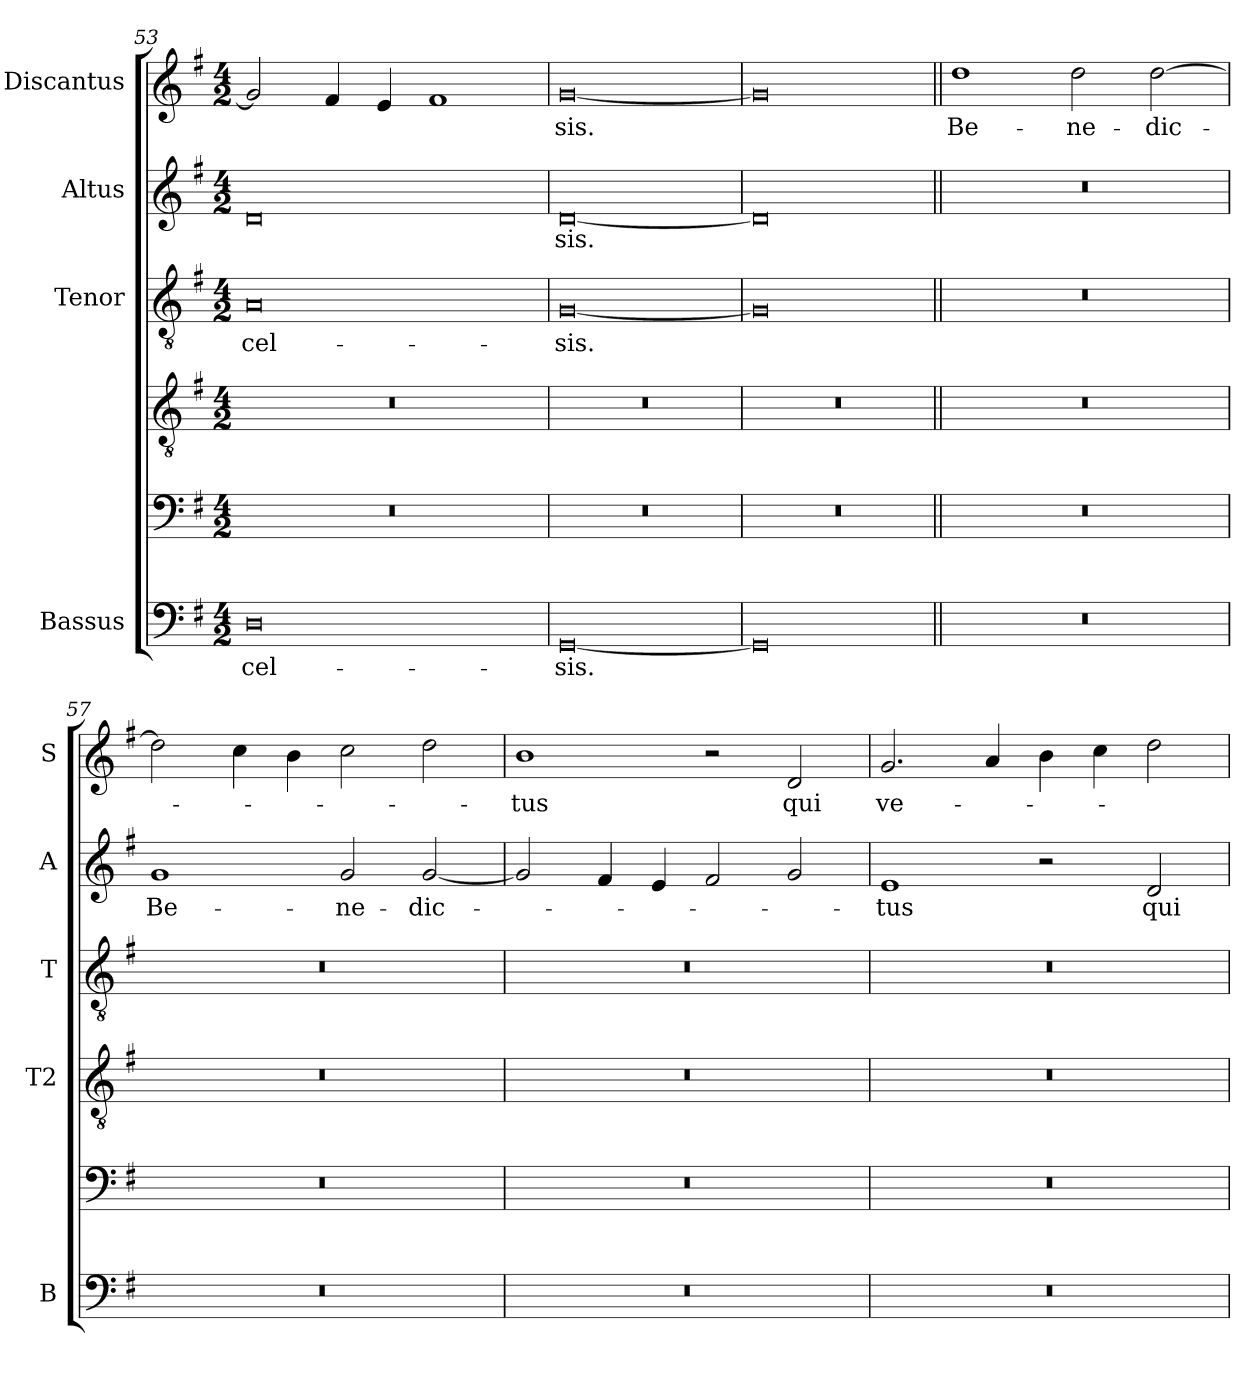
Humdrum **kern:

**kern	**text	**kern	**kern	**kern	**text	**kern	**text	**kern	**text
*part6	*part6	*part5	*part4	*part3	*part3	*part2	*part2	*part1	*part1
*staff6	*staff6	*staff5	*staff4	*staff3	*staff3	*staff2	*staff2	*staff1	*staff1
*I"Bassus	*	*	*	*I"Tenor	*	*I"Altus	*	*I"Discantus	*
*I'B	*	*	*I'T2	*I'T	*	*I'A	*	*I'S	*
*clefF4	*	*clefF4	*clefGv2	*clefGv2	*	*clefG2	*	*clefG2	*
*k[f#]	*	*k[f#]	*k[f#]	*k[f#]	*	*k[f#]	*	*k[f#]	*
*G:	*	*G:	*G:	*G:	*	*G:	*	*G:	*
*M4/2	*	*M4/2	*M4/2	*M4/2	*	*M4/2	*	*M4/2	*
=53	=53	=53	=53	=53	=53	=53	=53	=53	=53
!	!LO:LY:b	!	!	!	!LO:LY:b	!	!	!	!
0D	-cel-	0r	0r	0A	-cel-	0d	.	2g/]	.
.	.	.	.	.	.	.	.	4f#/	.
.	.	.	.	.	.	.	.	4e/	.
.	.	.	.	.	.	.	.	1f#	.
=54	=54	=54	=54	=54	=54	=54	=54	=54	=54
!	!LO:LY:b	!	!	!	!LO:LY:b	!	!LO:LY:b	!	!LO:LY:b
[0GG	-sis.	0r	0r	[0G	-sis.	[0d	-sis.	[0g	-sis.
=55	=55	=55	=55	=55	=55	=55	=55	=55	=55
0GG]	.	0r	0r	0G]	.	0d]	.	0g]	.
!!LO:PB:g=z
=56||	=56||	=56||	=56||	=56||	=56||	=56||	=56||	=56||	=56||
!	!	!	!	!	!	!	!	!	!LO:LY:b
0r	.	0r	0r	0r	.	0r	.	1dd	Be-
!	!	!	!	!	!	!	!	!	!LO:LY:b
.	.	.	.	.	.	.	.	2dd\	-ne-
!	!	!	!	!	!	!	!	!	!LO:LY:b
.	.	.	.	.	.	.	.	[2dd\	-dic-
=57	=57	=57	=57	=57	=57	=57	=57	=57	=57
!	!	!	!	!	!	!	!LO:LY:b	!	!
0r	.	0r	0r	0r	.	1g	Be-	2dd\]	.
.	.	.	.	.	.	.	.	4cc\	.
.	.	.	.	.	.	.	.	4b\	.
!	!	!	!	!	!	!	!LO:LY:b	!	!
.	.	.	.	.	.	2g/	-ne-	2cc\	.
!	!	!	!	!	!	!	!LO:LY:b	!	!
.	.	.	.	.	.	[2g/	-dic-	2dd\	.
=58	=58	=58	=58	=58	=58	=58	=58	=58	=58
!	!	!	!	!	!	!	!	!	!LO:LY:b
0r	.	0r	0r	0r	.	2g/]	.	1b	-tus
.	.	.	.	.	.	4f#/	.	.	.
.	.	.	.	.	.	4e/	.	.	.
.	.	.	.	.	.	2f#/	.	2r	.
!	!	!	!	!	!	!	!	!	!LO:LY:b
.	.	.	.	.	.	2g/	.	2d/	qui
=59	=59	=59	=59	=59	=59	=59	=59	=59	=59
!	!	!	!	!	!	!	!LO:LY:b	!	!LO:LY:b
0r	.	0r	0r	0r	.	1e	-tus	2.g/	ve-
.	.	.	.	.	.	.	.	4a/	.
.	.	.	.	.	.	2r	.	4b\	.
.	.	.	.	.	.	.	.	4cc\	.
!	!	!	!	!	!	!	!LO:LY:b	!	!
.	.	.	.	.	.	2d/	qui	2dd\	.
=	=	=	=	=	=	=	=	=	=
*-	*-	*-	*-	*-	*-	*-	*-	*-	*-
